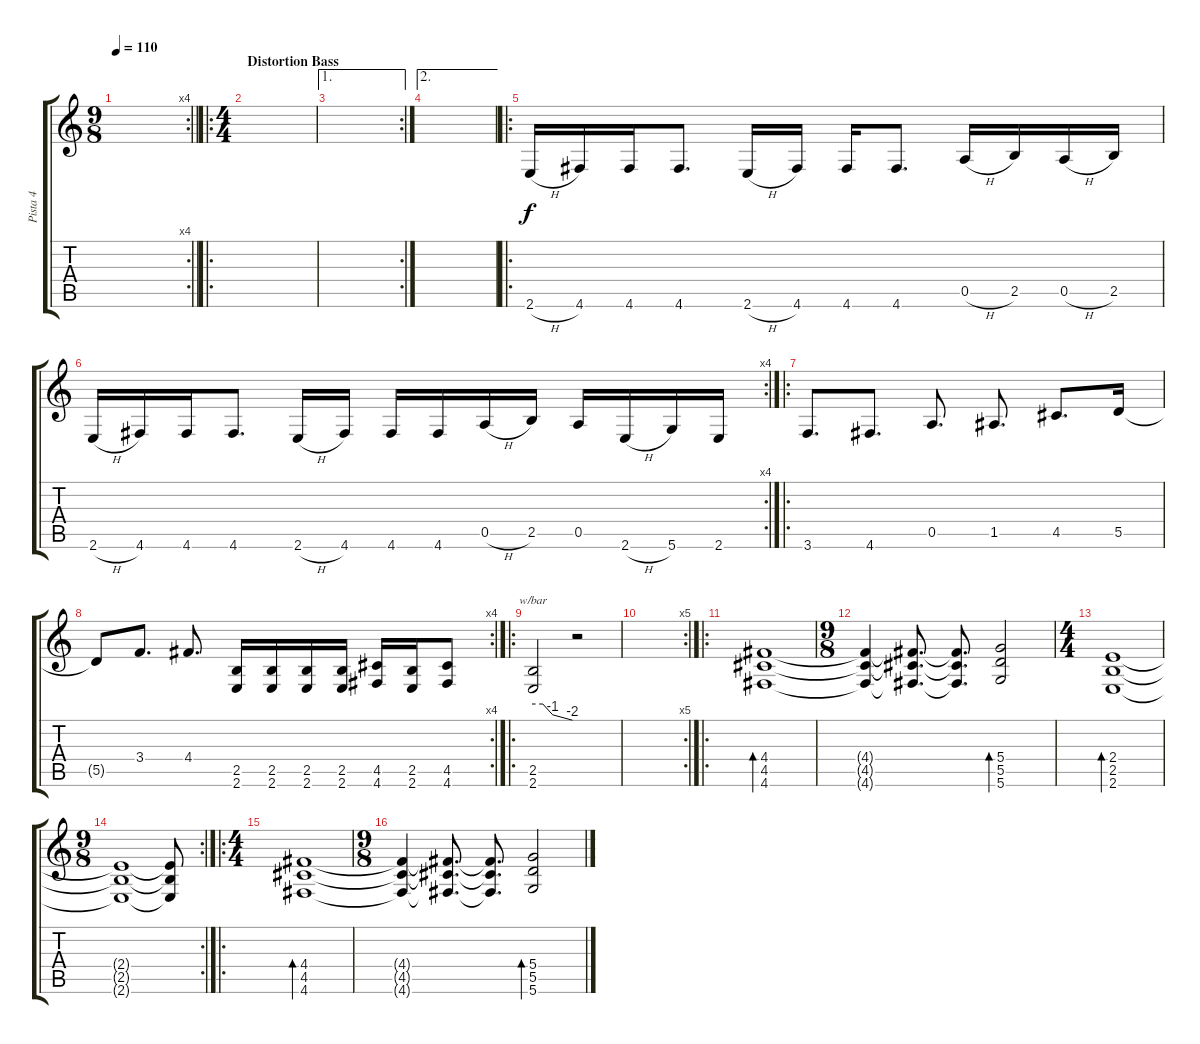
\track ("Pista 4" "Pista 4") {instrument distortionguitar}
\staff {score tabs}
\tuning (E4 B3 G3 D3 A2 D2) {hide}
\rc 4
\ts (9 8)
\tempo 110
\clef g2
\barLineRight lightlight
\ks c
|
\ro
\ts (4 4)
\section ("" "Distortion Bass")
|
\ae 1
\rc 2
|
\ae 2
|
\ro
2.6{h}.16{balance 8} 4.6.16 4.6.16 4.6.8{d} 2.6{h}.16 4.6.16 4.6.16 4.6.8{d} 0.5{h}.16 2.5.16 0.5{h}.16 2.5.16 |
\rc 4
2.6{h}.16 4.6.16 4.6.16 4.6.8{d} 2.6{h}.16 4.6.16 4.6.16 4.6.16 0.5{h}.16 2.5.16 0.5.16 2.6{h}.16 5.6.16 2.6.16 |
\ro
3.6.8{d} 4.6.8{d} 0.5.8{d} 1.5.8{d} 4.5.8{d} 5.5.16 |
\rc 4
5.5{t}.8 3.4.8{d} 4.4.8{d} (2.5 2.6).16 (2.5 2.6).16 (2.5 2.6).16 (2.5 2.6).16 (4.5 4.6).16 (2.5 2.6).16 (4.5 4.6).8 |
\ro
(2.5 2.6).2{tbe (custom default 0 0 15 0 30 -4 60 -8)} r.2 |
\rc 5
|
\ro
(4.4 4.5 4.6).1{bd 60} |
\ts (9 8)
(4.4{t} 4.5{t} 4.6{t}).4 (4.4{t} 4.5{t} 4.6{t}).8{d} (4.4{t} 4.5{t} 4.6{t}).8{d} (5.4 5.5 5.6).2{bd 60} |
\ts (4 4)
(2.4 2.5 2.6).1{bd 60} |
\rc 2
\ts (9 8)
(2.4{t} 2.5{t} 2.6{t}).1 (2.4{t} 2.5{t} 2.6{t}).8 |
\ro
\ts (4 4)
(4.4 4.5 4.6).1{bd 60 volume 16} |
\ts (9 8)
(4.4{t} 4.5{t} 4.6{t}).4 (4.4{t} 4.5{t} 4.6{t}).8{d} (4.4{t} 4.5{t} 4.6{t}).8{d} (5.4 5.5 5.6).2{bd 60}
